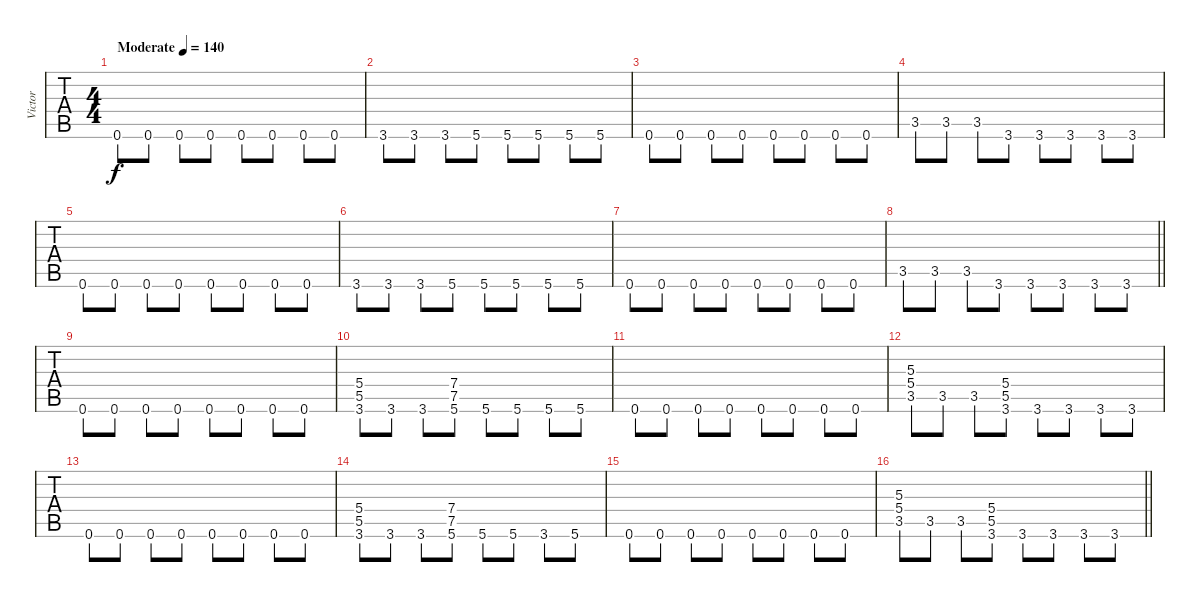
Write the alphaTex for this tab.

\track ("Victor" "Victor") {instrument overdrivenguitar}
\staff {tabs}
\tuning (D4 A3 F3 C3 G2 D2) {hide}
\ts (4 4)
\tempo (140 "Moderate")
\clef g2
\ks c
0.6.8{dy f instrument overdrivenguitar} 0.6.8 0.6.8 0.6.8 0.6.8 0.6.8 0.6.8 0.6.8 |
3.6.8 3.6.8 3.6.8 5.6.8 5.6.8 5.6.8 5.6.8 5.6.8 |
0.6.8 0.6.8 0.6.8 0.6.8 0.6.8 0.6.8 0.6.8 0.6.8 |
3.5.8 3.5.8 3.5.8 3.6.8 3.6.8 3.6.8 3.6.8 3.6.8 |
0.6.8 0.6.8 0.6.8 0.6.8 0.6.8 0.6.8 0.6.8 0.6.8 |
3.6.8 3.6.8 3.6.8 5.6.8 5.6.8 5.6.8 5.6.8 5.6.8 |
0.6.8 0.6.8 0.6.8 0.6.8 0.6.8 0.6.8 0.6.8 0.6.8 |
\barLineRight lightlight
3.5.8 3.5.8 3.5.8 3.6.8 3.6.8 3.6.8 3.6.8 3.6.8 |
0.6.8 0.6.8 0.6.8 0.6.8 0.6.8 0.6.8 0.6.8 0.6.8 |
(5.4 5.5 3.6).8 3.6.8 3.6.8 (7.4 7.5 5.6).8 5.6.8 5.6.8 5.6.8 5.6.8 |
0.6.8 0.6.8 0.6.8 0.6.8 0.6.8 0.6.8 0.6.8 0.6.8 |
(5.3 5.4 3.5).8 3.5.8 3.5.8 (5.4 5.5 3.6).8 3.6.8 3.6.8 3.6.8 3.6.8 |
0.6.8 0.6.8 0.6.8 0.6.8 0.6.8 0.6.8 0.6.8 0.6.8 |
(5.4 5.5 3.6).8 3.6.8 3.6.8 (7.4 7.5 5.6).8 5.6.8 5.6.8 3.6.8 5.6.8 |
0.6.8 0.6.8 0.6.8 0.6.8 0.6.8 0.6.8 0.6.8 0.6.8 |
\barLineRight lightlight
(5.3 5.4 3.5).8 3.5.8 3.5.8 (5.4 5.5 3.6).8 3.6.8 3.6.8 3.6.8 3.6.8
